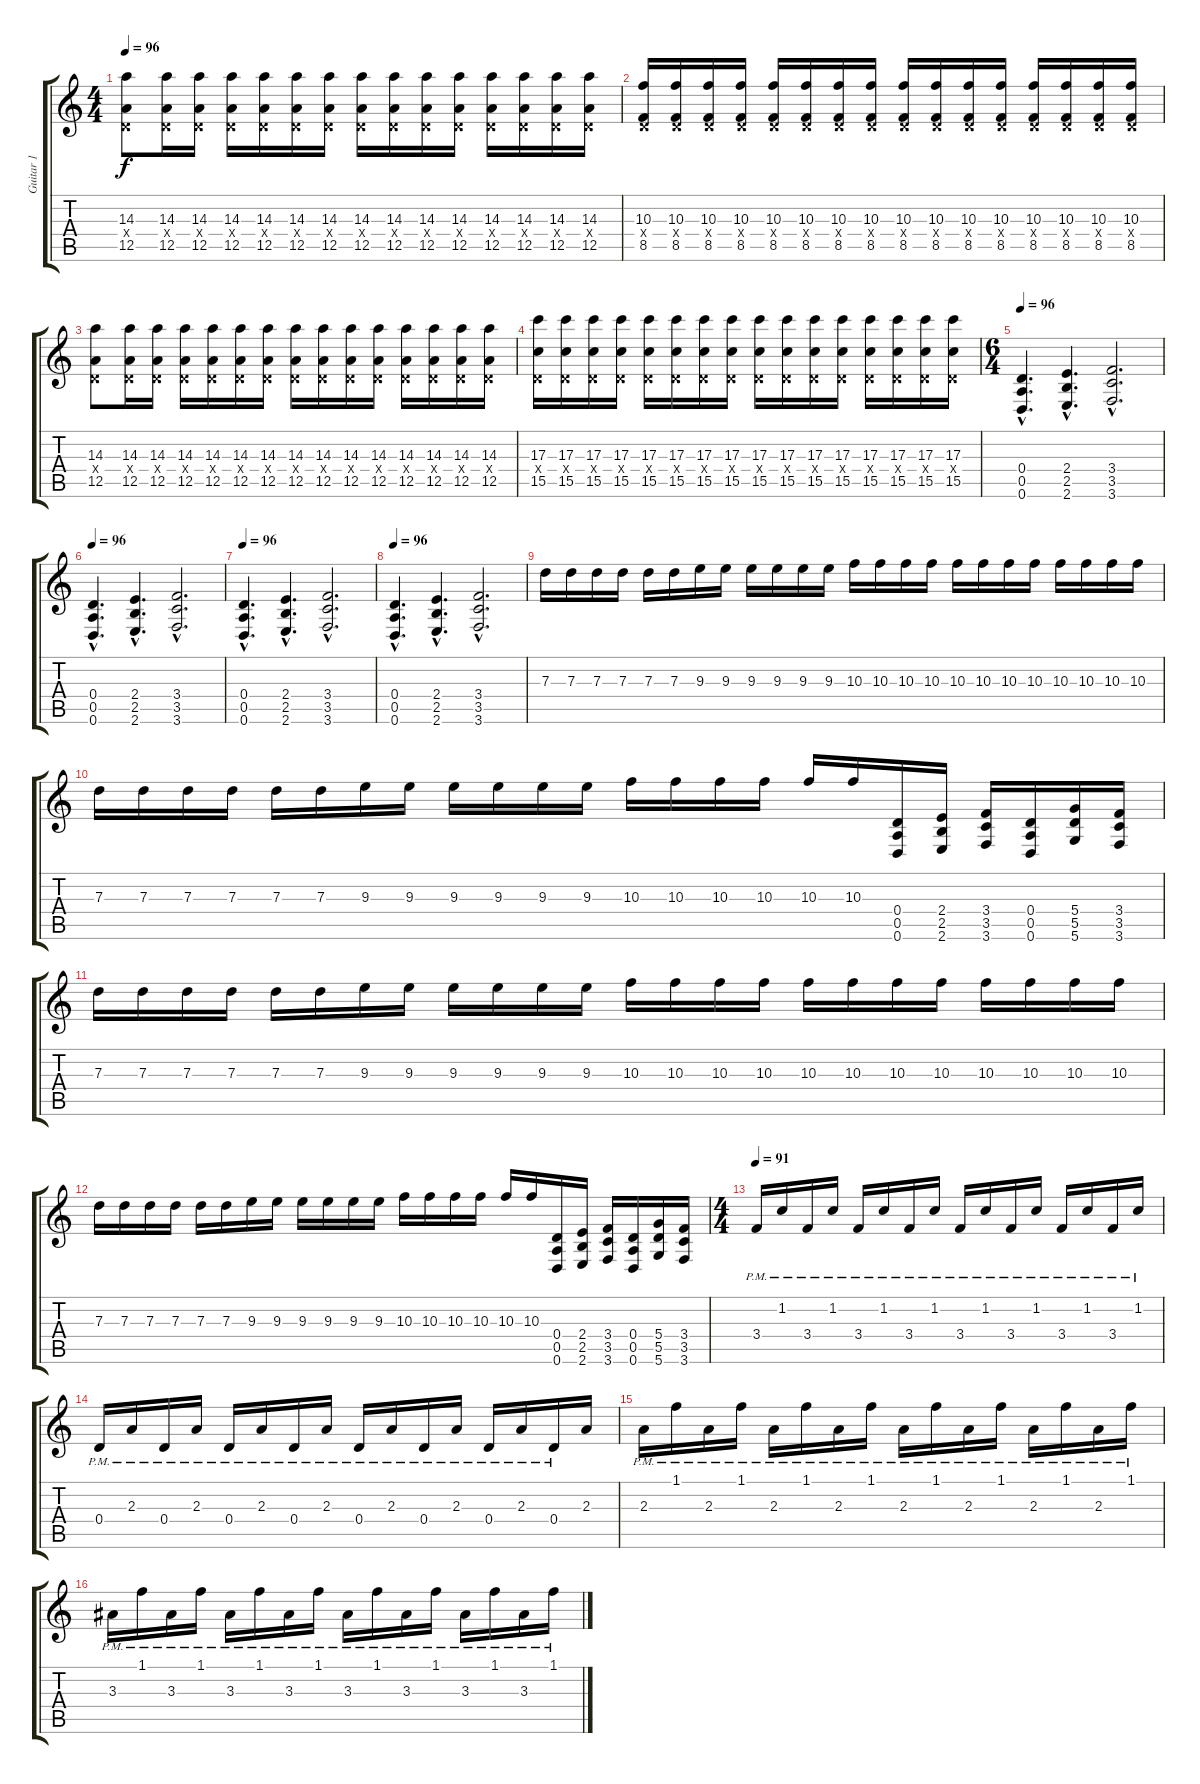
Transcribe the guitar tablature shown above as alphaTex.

\track ("Guitar 1" "Guitar 1") {instrument distortionguitar}
\staff {score tabs}
\tuning (E4 B3 G3 D3 A2 D2) {hide}
\ts (4 4)
\tempo 96
\clef g2
\ks c
(14.3 0.4{x} 12.5).8{dy f} (14.3 0.4{x} 12.5).16 (14.3 0.4{x} 12.5).16 (14.3 0.4{x} 12.5).16 (14.3 0.4{x} 12.5).16 (14.3 0.4{x} 12.5).16 (14.3 0.4{x} 12.5).16 (14.3 0.4{x} 12.5).16 (14.3 0.4{x} 12.5).16 (14.3 0.4{x} 12.5).16 (14.3 0.4{x} 12.5).16 (14.3 0.4{x} 12.5).16 (14.3 0.4{x} 12.5).16 (14.3 0.4{x} 12.5).16 (14.3 0.4{x} 12.5).16 |
(10.3 0.4{x} 8.5).16 (10.3 0.4{x} 8.5).16 (10.3 0.4{x} 8.5).16 (10.3 0.4{x} 8.5).16 (10.3 0.4{x} 8.5).16 (10.3 0.4{x} 8.5).16 (10.3 0.4{x} 8.5).16 (10.3 0.4{x} 8.5).16 (10.3 0.4{x} 8.5).16 (10.3 0.4{x} 8.5).16 (10.3 0.4{x} 8.5).16 (10.3 0.4{x} 8.5).16 (10.3 0.4{x} 8.5).16 (10.3 0.4{x} 8.5).16 (10.3 0.4{x} 8.5).16 (10.3 0.4{x} 8.5).16 |
(14.3 0.4{x} 12.5).8 (14.3 0.4{x} 12.5).16 (14.3 0.4{x} 12.5).16 (14.3 0.4{x} 12.5).16 (14.3 0.4{x} 12.5).16 (14.3 0.4{x} 12.5).16 (14.3 0.4{x} 12.5).16 (14.3 0.4{x} 12.5).16 (14.3 0.4{x} 12.5).16 (14.3 0.4{x} 12.5).16 (14.3 0.4{x} 12.5).16 (14.3 0.4{x} 12.5).16 (14.3 0.4{x} 12.5).16 (14.3 0.4{x} 12.5).16 (14.3 0.4{x} 12.5).16 |
(17.3 0.4{x} 15.5).16 (17.3 0.4{x} 15.5).16 (17.3 0.4{x} 15.5).16 (17.3 0.4{x} 15.5).16 (17.3 0.4{x} 15.5).16 (17.3 0.4{x} 15.5).16 (17.3 0.4{x} 15.5).16 (17.3 0.4{x} 15.5).16 (17.3 0.4{x} 15.5).16 (17.3 0.4{x} 15.5).16 (17.3 0.4{x} 15.5).16 (17.3 0.4{x} 15.5).16 (17.3 0.4{x} 15.5).16 (17.3 0.4{x} 15.5).16 (17.3 0.4{x} 15.5).16 (17.3 0.4{x} 15.5).16 |
\ts (6 4)
\tempo 96
(0.4{hac} 0.5{hac} 0.6{hac}).4{d} (2.4{hac} 2.5{hac} 2.6{hac}).4{d} (3.4{hac} 3.5{hac} 3.6{hac}).2{d} |
\tempo 96
(0.4{hac} 0.5{hac} 0.6{hac}).4{d} (2.4{hac} 2.5{hac} 2.6{hac}).4{d} (3.4{hac} 3.5{hac} 3.6{hac}).2{d} |
\tempo 96
(0.4{hac} 0.5{hac} 0.6{hac}).4{d} (2.4{hac} 2.5{hac} 2.6{hac}).4{d} (3.4{hac} 3.5{hac} 3.6{hac}).2{d} |
\tempo 96
(0.4{hac} 0.5{hac} 0.6{hac}).4{d} (2.4{hac} 2.5{hac} 2.6{hac}).4{d} (3.4{hac} 3.5{hac} 3.6{hac}).2{d} |
7.3.16 7.3.16 7.3.16 7.3.16 7.3.16 7.3.16 9.3.16 9.3.16 9.3.16 9.3.16 9.3.16 9.3.16 10.3.16 10.3.16 10.3.16 10.3.16 10.3.16 10.3.16 10.3.16 10.3.16 10.3.16 10.3.16 10.3.16 10.3.16 |
7.3.16 7.3.16 7.3.16 7.3.16 7.3.16 7.3.16 9.3.16 9.3.16 9.3.16 9.3.16 9.3.16 9.3.16 10.3.16 10.3.16 10.3.16 10.3.16 10.3.16 10.3.16 (0.4 0.5 0.6).16 (2.4 2.5 2.6).16 (3.4 3.5 3.6).16 (0.4 0.5 0.6).16 (5.4 5.5 5.6).16 (3.4 3.5 3.6).16 |
7.3.16 7.3.16 7.3.16 7.3.16 7.3.16 7.3.16 9.3.16 9.3.16 9.3.16 9.3.16 9.3.16 9.3.16 10.3.16 10.3.16 10.3.16 10.3.16 10.3.16 10.3.16 10.3.16 10.3.16 10.3.16 10.3.16 10.3.16 10.3.16 |
7.3.16 7.3.16 7.3.16 7.3.16 7.3.16 7.3.16 9.3.16 9.3.16 9.3.16 9.3.16 9.3.16 9.3.16 10.3.16 10.3.16 10.3.16 10.3.16 10.3.16 10.3.16 (0.4 0.5 0.6).16 (2.4 2.5 2.6).16 (3.4 3.5 3.6).16 (0.4 0.5 0.6).16 (5.4 5.5 5.6).16 (3.4 3.5 3.6).16 |
\ts (4 4)
\tempo 91
3.4{pm}.16 1.2{pm}.16 3.4{pm}.16 1.2{pm}.16 3.4{pm}.16 1.2{pm}.16 3.4{pm}.16 1.2{pm}.16 3.4{pm}.16 1.2{pm}.16 3.4{pm}.16 1.2{pm}.16 3.4{pm}.16 1.2{pm}.16 3.4{pm}.16 1.2{pm}.16 |
0.4{pm}.16 2.3{pm}.16 0.4{pm}.16 2.3{pm}.16 0.4{pm}.16 2.3{pm}.16 0.4{pm}.16 2.3{pm}.16 0.4{pm}.16 2.3{pm}.16 0.4{pm}.16 2.3{pm}.16 0.4{pm}.16 2.3{pm}.16 0.4{pm}.16 2.3.16 |
2.3{pm}.16 1.1{pm}.16 2.3{pm}.16 1.1{pm}.16 2.3{pm}.16 1.1{pm}.16 2.3{pm}.16 1.1{pm}.16 2.3{pm}.16 1.1{pm}.16 2.3{pm}.16 1.1{pm}.16 2.3{pm}.16 1.1{pm}.16 2.3{pm}.16 1.1{pm}.16 |
3.3{pm}.16 1.1{pm}.16 3.3{pm}.16 1.1{pm}.16 3.3{pm}.16 1.1{pm}.16 3.3{pm}.16 1.1{pm}.16 3.3{pm}.16 1.1{pm}.16 3.3{pm}.16 1.1{pm}.16 3.3{pm}.16 1.1{pm}.16 3.3{pm}.16 1.1{pm}.16
